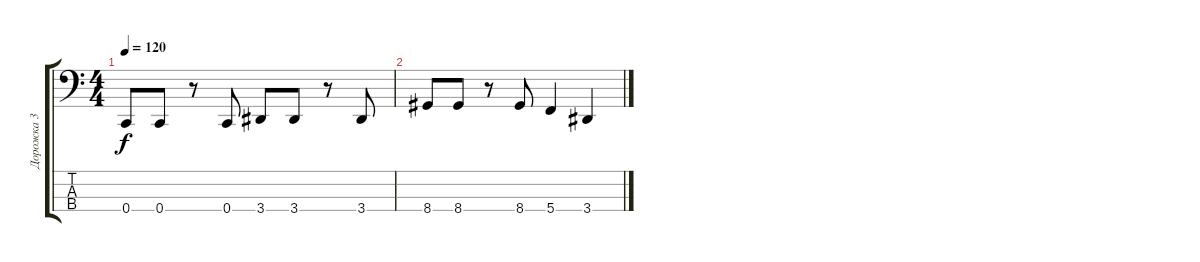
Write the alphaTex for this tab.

\track ("Дорожка 3" "Дорожка 3") {instrument electricbassfinger}
\staff {score tabs}
\tuning (F2 C2 G1 C1) {hide}
\ts (4 4)
\tempo 120
\clef f4
\ks c
0.4.8{dy f} 0.4.8 r.8 0.4.8 3.4.8 3.4.8 r.8 3.4.8 |
8.4.8 8.4.8 r.8 8.4.8 5.4.4 3.4.4
